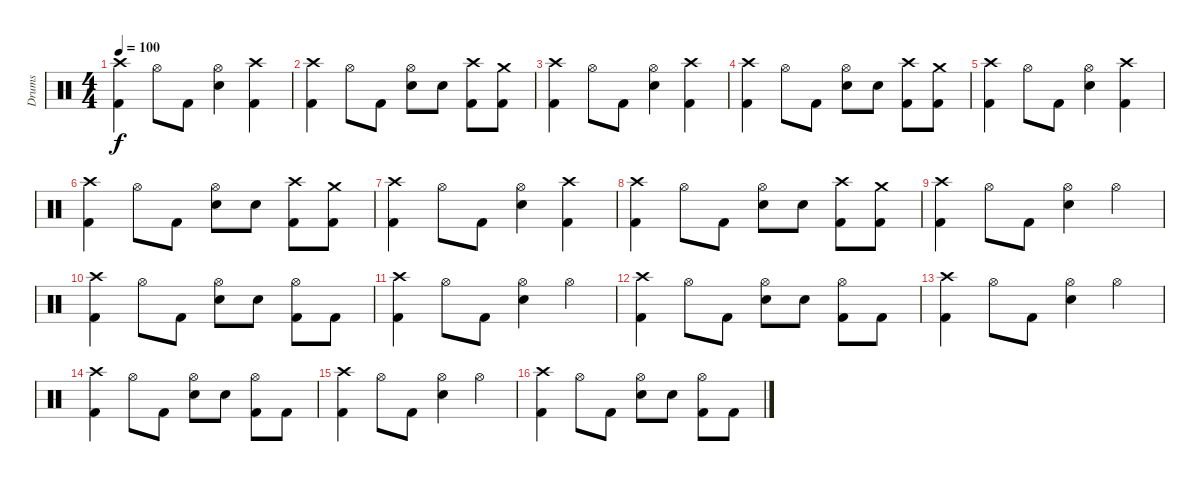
\track ("Drums" "Drums") {instrument percussion}
\staff {score}
\articulation defaults
\ts (4 4)
\tempo 100
\clef neutral
\ks c
("Crash high (hit)" "Kick (hit) 2").4{dy f} "Hi-Hat (open)".8 "Kick (hit) 2".8 ("Hi-Hat (open)" "Snare (hit) 2").4 ("Crash high (hit)" "Kick (hit) 2").4 |
("Crash high (hit)" "Kick (hit) 2").4 "Hi-Hat (open)".8 "Kick (hit) 2".8 ("Hi-Hat (open)" "Snare (hit) 2").8 "Snare (hit) 2".8 ("Crash high (hit)" "Kick (hit) 2").8 ("Crash medium (hit)" "Kick (hit) 2").8 |
("Crash high (hit)" "Kick (hit) 2").4 "Hi-Hat (open)".8 "Kick (hit) 2".8 ("Hi-Hat (open)" "Snare (hit) 2").4 ("Crash high (hit)" "Kick (hit) 2").4 |
("Crash high (hit)" "Kick (hit) 2").4 "Hi-Hat (open)".8 "Kick (hit) 2".8 ("Hi-Hat (open)" "Snare (hit) 2").8 "Snare (hit) 2".8 ("Crash high (hit)" "Kick (hit) 2").8 ("Crash medium (hit)" "Kick (hit) 2").8 |
("Crash high (hit)" "Kick (hit) 2").4 "Hi-Hat (open)".8 "Kick (hit) 2".8 ("Hi-Hat (open)" "Snare (hit) 2").4 ("Crash high (hit)" "Kick (hit) 2").4 |
("Crash high (hit)" "Kick (hit) 2").4 "Hi-Hat (open)".8 "Kick (hit) 2".8 ("Hi-Hat (open)" "Snare (hit) 2").8 "Snare (hit) 2".8 ("Crash high (hit)" "Kick (hit) 2").8 ("Crash medium (hit)" "Kick (hit) 2").8 |
("Crash high (hit)" "Kick (hit) 2").4 "Hi-Hat (open)".8 "Kick (hit) 2".8 ("Hi-Hat (open)" "Snare (hit) 2").4 ("Crash high (hit)" "Kick (hit) 2").4 |
("Crash high (hit)" "Kick (hit) 2").4 "Hi-Hat (open)".8 "Kick (hit) 2".8 ("Hi-Hat (open)" "Snare (hit) 2").8 "Snare (hit) 2".8 ("Crash high (hit)" "Kick (hit) 2").8 ("Crash medium (hit)" "Kick (hit) 2").8 |
("Crash high (hit)" "Kick (hit) 2").4 "Hi-Hat (open)".8 "Kick (hit) 2".8 ("Hi-Hat (open)" "Snare (hit) 2").4 "Hi-Hat (open)".4 |
("Crash high (hit)" "Kick (hit) 2").4 "Hi-Hat (open)".8 "Kick (hit) 2".8 ("Hi-Hat (open)" "Snare (hit) 2").8 "Snare (hit) 2".8 ("Hi-Hat (open)" "Kick (hit) 2").8 "Kick (hit) 2".8 |
("Crash high (hit)" "Kick (hit) 2").4 "Hi-Hat (open)".8 "Kick (hit) 2".8 ("Hi-Hat (open)" "Snare (hit) 2").4 "Hi-Hat (open)".4 |
("Crash high (hit)" "Kick (hit) 2").4 "Hi-Hat (open)".8 "Kick (hit) 2".8 ("Hi-Hat (open)" "Snare (hit) 2").8 "Snare (hit) 2".8 ("Hi-Hat (open)" "Kick (hit) 2").8 "Kick (hit) 2".8 |
("Crash high (hit)" "Kick (hit) 2").4 "Hi-Hat (open)".8 "Kick (hit) 2".8 ("Hi-Hat (open)" "Snare (hit) 2").4 "Hi-Hat (open)".4 |
("Crash high (hit)" "Kick (hit) 2").4 "Hi-Hat (open)".8 "Kick (hit) 2".8 ("Hi-Hat (open)" "Snare (hit) 2").8 "Snare (hit) 2".8 ("Hi-Hat (open)" "Kick (hit) 2").8 "Kick (hit) 2".8 |
("Crash high (hit)" "Kick (hit) 2").4 "Hi-Hat (open)".8 "Kick (hit) 2".8 ("Hi-Hat (open)" "Snare (hit) 2").4 "Hi-Hat (open)".4 |
("Crash high (hit)" "Kick (hit) 2").4 "Hi-Hat (open)".8 "Kick (hit) 2".8 ("Hi-Hat (open)" "Snare (hit) 2").8 "Snare (hit) 2".8 ("Hi-Hat (open)" "Kick (hit) 2").8 "Kick (hit) 2".8
